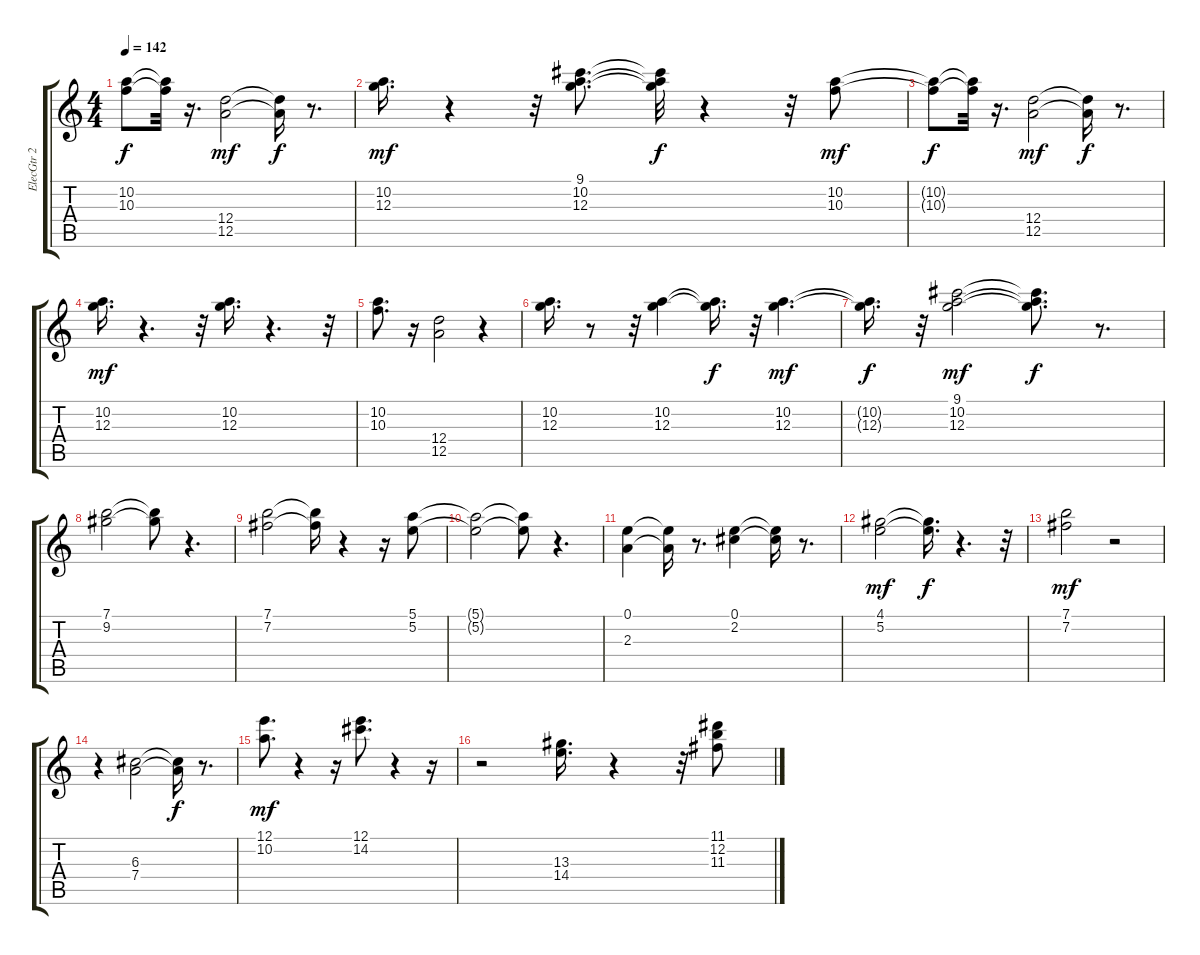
\track ("ElecGtr 2" "ElecGtr 2") {instrument overdrivenguitar}
\staff {score tabs}
\tuning (E4 B3 G3 D3 A2 E2) {hide}
\ts (4 4)
\tempo 142
\clef g2
\ks c
(10.2{t} 10.3{t}).8{dy f} (10.2{t} 10.3{t}).32 r.16{d} (12.4 12.5).2{dy mf} (12.4{t} 12.5{t}).16{dy f} r.8{d} |
(10.2 12.3).16{d dy mf} r.4 r.32 (9.1 10.2 12.3).8{d} (9.1{t} 10.2{t} 12.3{t}).32{dy f} r.4 r.32 (10.2 10.3).8{dy mf} |
(10.2{t} 10.3{t}).8{dy f} (10.2{t} 10.3{t}).32 r.16{d} (12.4 12.5).2{dy mf} (12.4{t} 12.5{t}).16{dy f} r.8{d} |
(10.2 12.3).16{d dy mf} r.4{d} r.32 (10.2 12.3).16{d} r.4{d} r.32 |
(10.2 10.3).8{d} r.16 (12.4 12.5).2 r.4 |
(10.2 12.3).16{d} r.8 r.32 (10.2 12.3).4 (10.2{t} 12.3{t}).16{d dy f} r.32 (10.2 12.3).4{d dy mf} |
(10.2{t} 12.3{t}).16{d dy f} r.32 (9.1 10.2 12.3).2{dy mf} (9.1{t} 10.2{t} 12.3{t}).8{d dy f} r.8{d} |
(7.1 9.2).2 (7.1{t} 9.2{t}).8 r.4{d} |
(7.1 7.2).2 (7.1{t} 7.2{t}).16 r.4 r.16 (5.1 5.2).8 |
(5.1{t} 5.2{t}).2 (5.1{t} 5.2{t}).8 r.4{d} |
(0.1 2.3).4 (0.1{t} 2.3{t}).16 r.8{d} (0.1 2.2).4 (0.1{t} 2.2{t}).16 r.8{d} |
(4.1 5.2).2{dy mf} (4.1{t} 5.2{t}).16{d dy f} r.4{d} r.32 |
(7.1 7.2).2{dy mf} r.2 |
r.4 (6.3 7.4).2 (6.3{t} 7.4{t}).16{dy f} r.8{d} |
(12.1 10.2).8{d dy mf} r.4 r.16 (12.1 14.2).8{d} r.4 r.16 |
r.2 (13.3 14.4).16{d} r.4 r.32 (11.1 12.2 11.3).8
